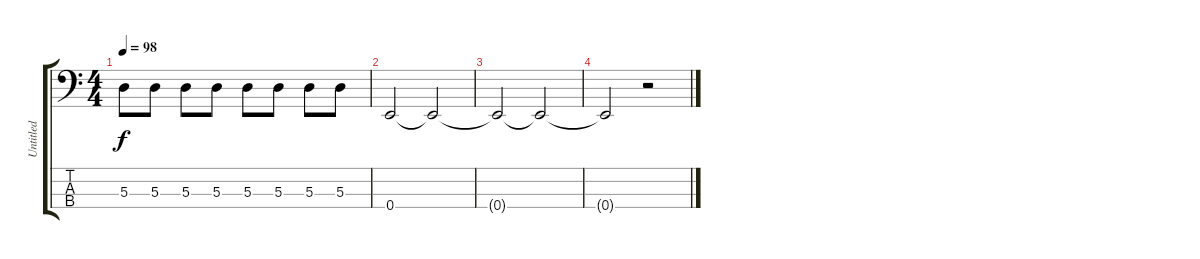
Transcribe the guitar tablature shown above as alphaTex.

\track ("Untitled" "Untitled") {instrument electricbassfinger}
\staff {score tabs}
\tuning (G2 D2 A1 E1) {hide}
\ts (4 4)
\tempo 98
\clef f4
\ks c
5.3.8{dy f} 5.3.8 5.3.8 5.3.8 5.3.8 5.3.8 5.3.8 5.3.8 |
0.4.2 0.4{t}.2 |
0.4{t}.2 0.4{t}.2 |
0.4{t}.2 r.2
